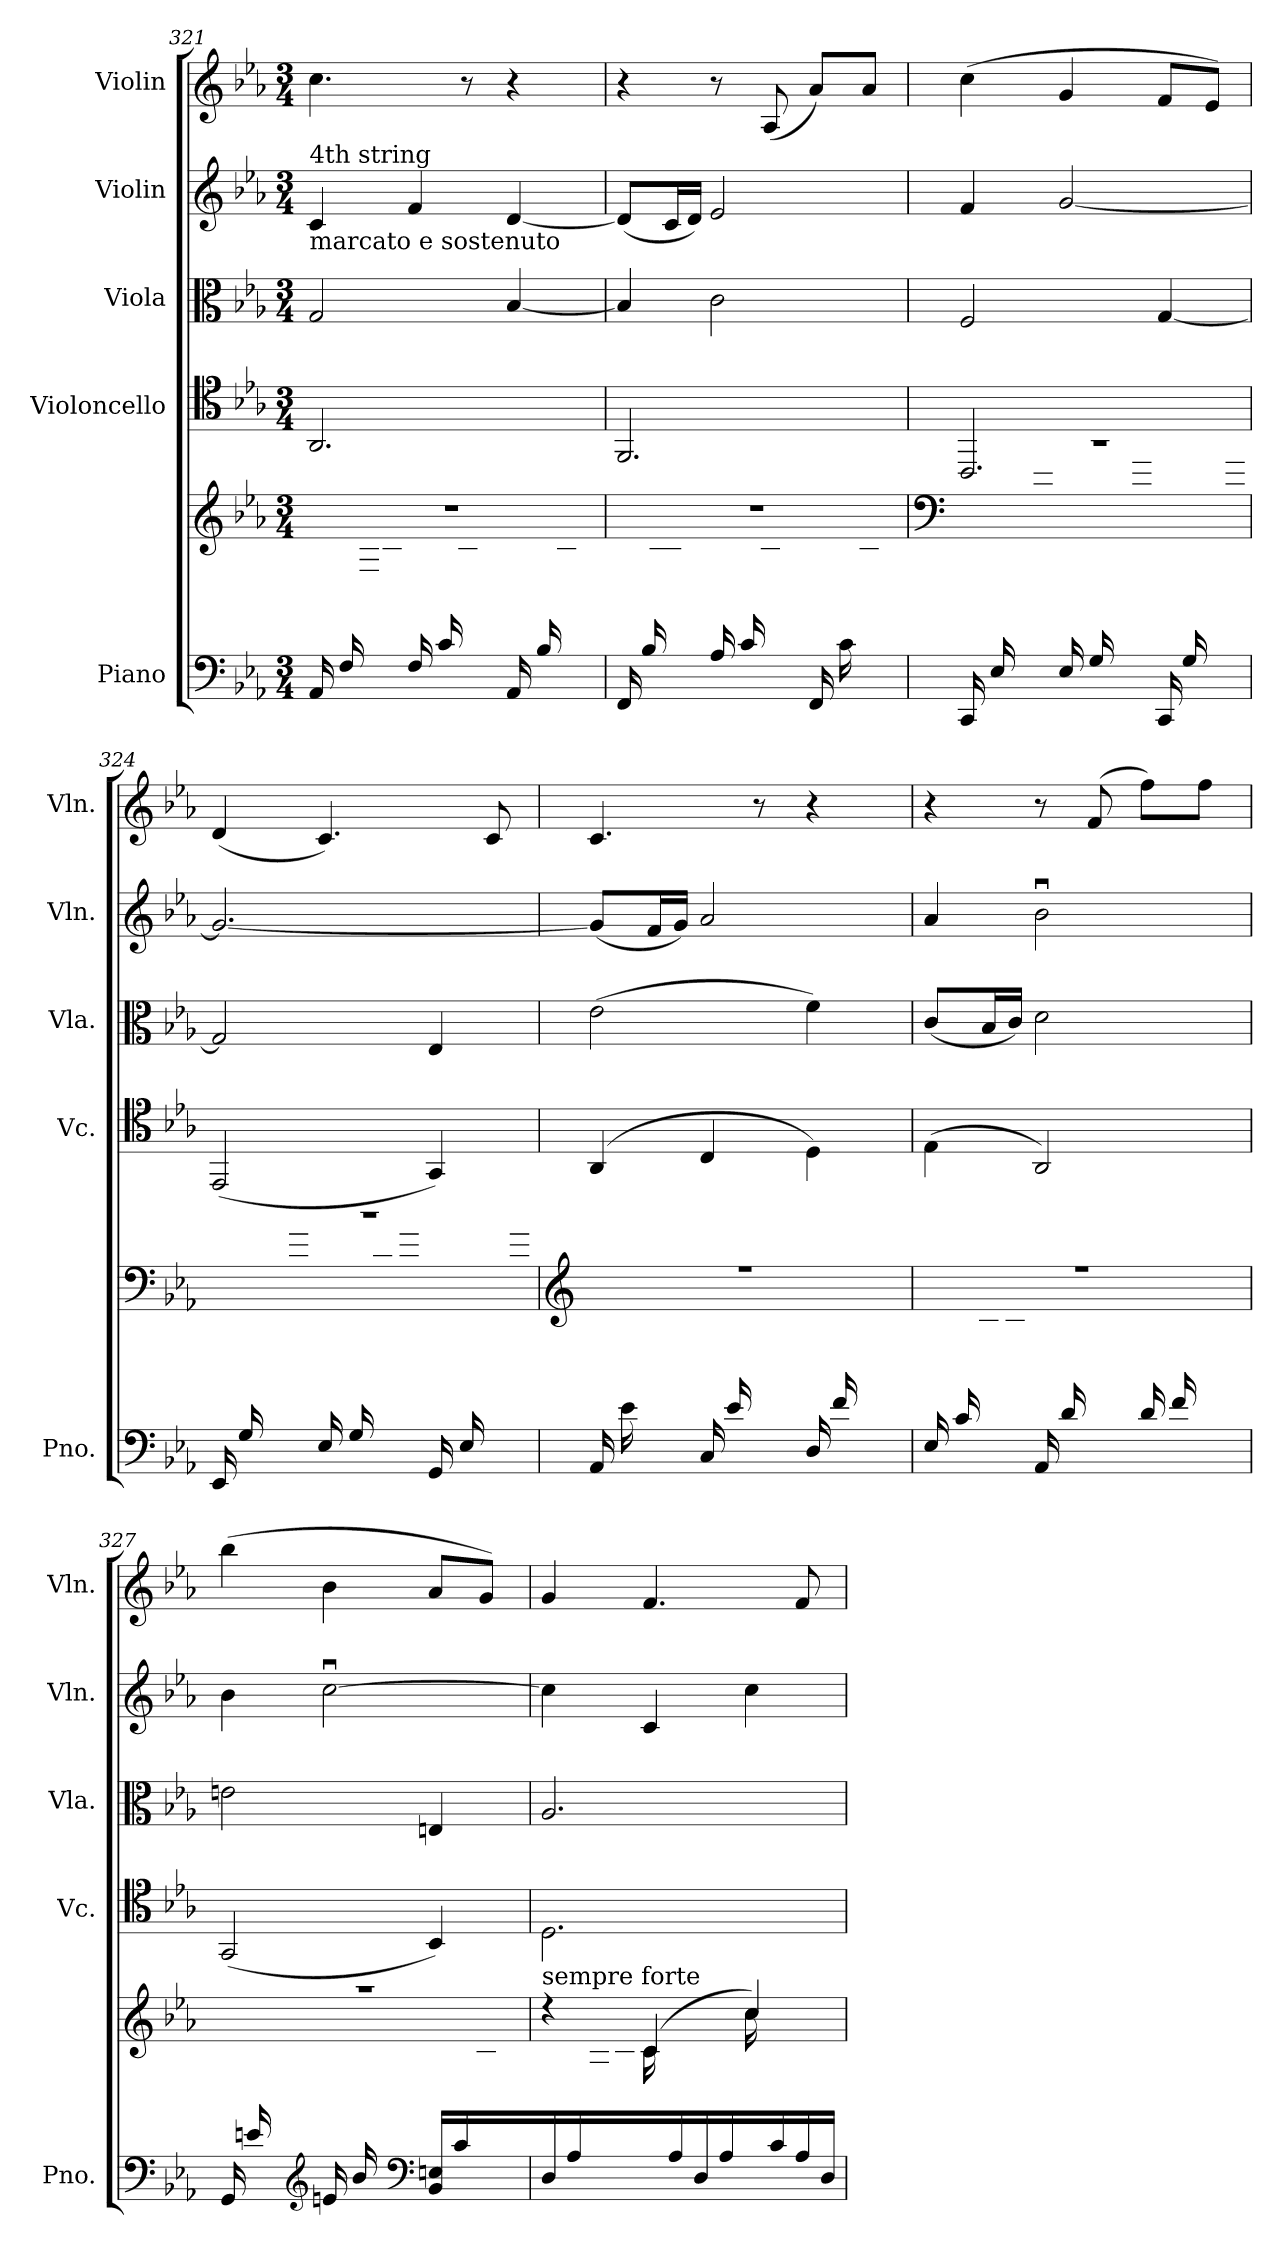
**kern	**kern	**kern	**kern	**kern	**kern
*part5	*part5	*part4	*part3	*part2	*part1
*staff6	*staff5	*staff4	*staff3	*staff2	*staff1
*I"Piano	*	*I"Violoncello	*I"Viola	*I"Violin	*I"Violin
*I'Pno.	*	*I'Vc.	*I'Vla.	*I'Vln.	*I'Vln.
*clefF4	*clefG2	*clefC4	*clefC3	*clefG2	*clefG2
*k[b-e-a-]	*k[b-e-a-]	*k[b-e-a-]	*k[b-e-a-]	*k[b-e-a-]	*k[b-e-a-]
*M3/4	*M3/4	*M3/4	*M3/4	*M3/4	*M3/4
=321	=321	=321	=321	=321	=321
*	*^	*	*	*	*
!	!	!	!	!	!LO:TX:b:t=marcato e sostenuto	!
!	!	!	!	!	!LO:TX:a:t=4th string	!
16AA-/LL	2.r	8ryy	2.AA-/	2G/	4c/	4.cc\
16F/	.	.	.	.	.	.
8ryy	.	16F\	.	.	.	.
.	.	16c\JJ	.	.	.	.
16F/LL	.	8ryy	.	.	4f/	.
16c/	.	.	.	.	.	.
8ryy	.	16c\	.	.	.	8r
.	.	16f\JJ	.	.	.	.
16AA-/LL	.	8ryy	.	[4B-/	[4d/	4r
16B-/	.	.	.	.	.	.
8ryy	.	16B-\	.	.	.	.
.	.	16d\JJ	.	.	.	.
!!LO:LB:g=z
=322	=322	=322	=322	=322	=322	=322
16FF/LL	2.r	8ryy	2.FF/	4B-/]	(8d/L]	4r
16B-/	.	.	.	.	.	.
8ryy	.	16B-\ 16c\	.	.	16c/L	.
.	.	16d\JJ	.	.	16d/JJ)	.
16A-/LL	.	8ryy	.	2c\	2e-/	8r
16c/	.	.	.	.	.	.
8ryy	.	16c\	.	.	.	(8A-/
.	.	16f\JJ	.	.	.	.
16FF/LL	.	8ryy	.	.	.	8a-/L)
16c\	.	.	.	.	.	.
8ryy	.	16c\	.	.	.	8a-/J
.	.	16e-\JJ	.	.	.	.
=323	=323	=323	=323	=323	=323	=323
*	*clefF4	*	*	*	*	*
16CC/LL	2.r	8ryy	2.CC/	2F/	4f/	(4cc\
16E-/	.	.	.	.	.	.
8ryy	.	16F\	.	.	.	.
.	.	16f\JJ	.	.	.	.
16E-/LL	.	8ryy	.	.	[2g/	4g/
16G/	.	.	.	.	.	.
8ryy	.	16G\	.	.	.	.
.	.	16g\JJ	.	.	.	.
16CC/LL	.	8ryy	.	[4G/	.	8f/L
16G/	.	.	.	.	.	.
8ryy	.	16G\	.	.	.	8e-/J)
.	.	16g\JJ	.	.	.	.
=324	=324	=324	=324	=324	=324	=324
16EE-/LL	2.r	8ryy	(2EE-/	2G/]	2.g/_	(4d/
16G/	.	.	.	.	.	.
8ryy	.	16G\	.	.	.	.
.	.	16g\JJ	.	.	.	.
16E-/LL	.	8ryy	.	.	.	4.c/)
16G/	.	.	.	.	.	.
8ryy	.	16c\	.	.	.	.
.	.	16g\JJ	.	.	.	.
16GG/LL	.	8ryy	4GG/)	4E-/	.	.
16E-/	.	.	.	.	.	.
8ryy	.	16E-\	.	.	.	8c/
.	.	16g\JJ	.	.	.	.
!!LO:PB:g=z
=325	=325	=325	=325	=325	=325	=325
*	*clefG2	*	*	*	*	*
16AA-/LL	2.r	8ryy	(4AA-/	(2e-\	(8g/L]	4.c/
16e-\	.	.	.	.	.	.
8ryy	.	16e-\ 16f\	.	.	16f/L	.
.	.	16g\JJ	.	.	16g/JJ)	.
16C/LL	.	8ryy	4C/	.	2a-/	.
16e-/	.	.	.	.	.	.
8ryy	.	16e-\	.	.	.	8r
.	.	16a-\JJ	.	.	.	.
16D/LL	.	8ryy	4D\)	4f\)	.	4r
16f/	.	.	.	.	.	.
8ryy	.	16f\	.	.	.	.
.	.	16a-\JJ	.	.	.	.
=326	=326	=326	=326	=326	=326	=326
16E-/LL	2.r	8ryy	(4E-\	(8c/L	4a-/	4r
16c/	.	.	.	.	.	.
8ryy	.	16B-\ 16a-\	.	16B-/L	.	.
.	.	16c\JJ	.	16c/JJ)	.	.
16AA-/LL	.	8ryy	2AA-/)	2d\	2b-u\	8r
16d/	.	.	.	.	.	.
8ryy	.	16d\	.	.	.	(8f/
.	.	16b-\JJ	.	.	.	.
16d/LL	.	8ryy	.	.	.	8ff\L)
16f/	.	.	.	.	.	.
8ryy	.	16f\	.	.	.	8ff\J
.	.	16b-\JJ	.	.	.	.
!!LO:LB:g=z
=327	=327	=327	=327	=327	=327	=327
16GG/LL	2.r	8ryy	(2GG/	2en\	4b-\	(4bb-\
16en/	.	.	.	.	.	.
8ryy	.	16en\	.	.	.	.
.	.	16b-\JJ	.	.	.	.
*clefG2	*	*	*	*	*	*
16en/LL	.	8ryy	.	.	[2ccu\	4b-\
16b-/	.	.	.	.	.	.
8ryy	.	16b-\	.	.	.	.
.	.	16cc\JJ	.	.	.	.
*clefF4	*	*	*	*	*	*
16BB-/ 16En/LL	.	8ryy	4BB-/)	4En/	.	8a-/L
16c/	.	.	.	.	.	.
8ryy	.	16c\	.	.	.	8g/J)
.	.	16cc\JJ	.	.	.	.
=328	=328	=328	=328	=328	=328	=328
!	!LO:TX:a:t=sempre forte	!	!	!	!	!
16D/LL	4r	8ryy	2.D\	2.A-/	4cc\]	4g/
16A-/	.	.	.	.	.	.
8.ryy	.	16A-\	.	.	.	.
.	.	16c\JJ	.	.	.	.
.	(4c/	16c\LL	.	.	4c/	4.f/
16A-/	.	8.ryy	.	.	.	.
16D/	.	.	.	.	.	.
16A-/JJ	.	.	.	.	.	.
16ryy	4cc/)	16cc\LL	.	.	4cc\	.
16c/	.	8.ryy	.	.	.	.
16A-/	.	.	.	.	.	8f/
16D/JJ	.	.	.	.	.	.
*	*v	*v	*	*	*	*
=	=	=	=	=	=
*-	*-	*-	*-	*-	*-
